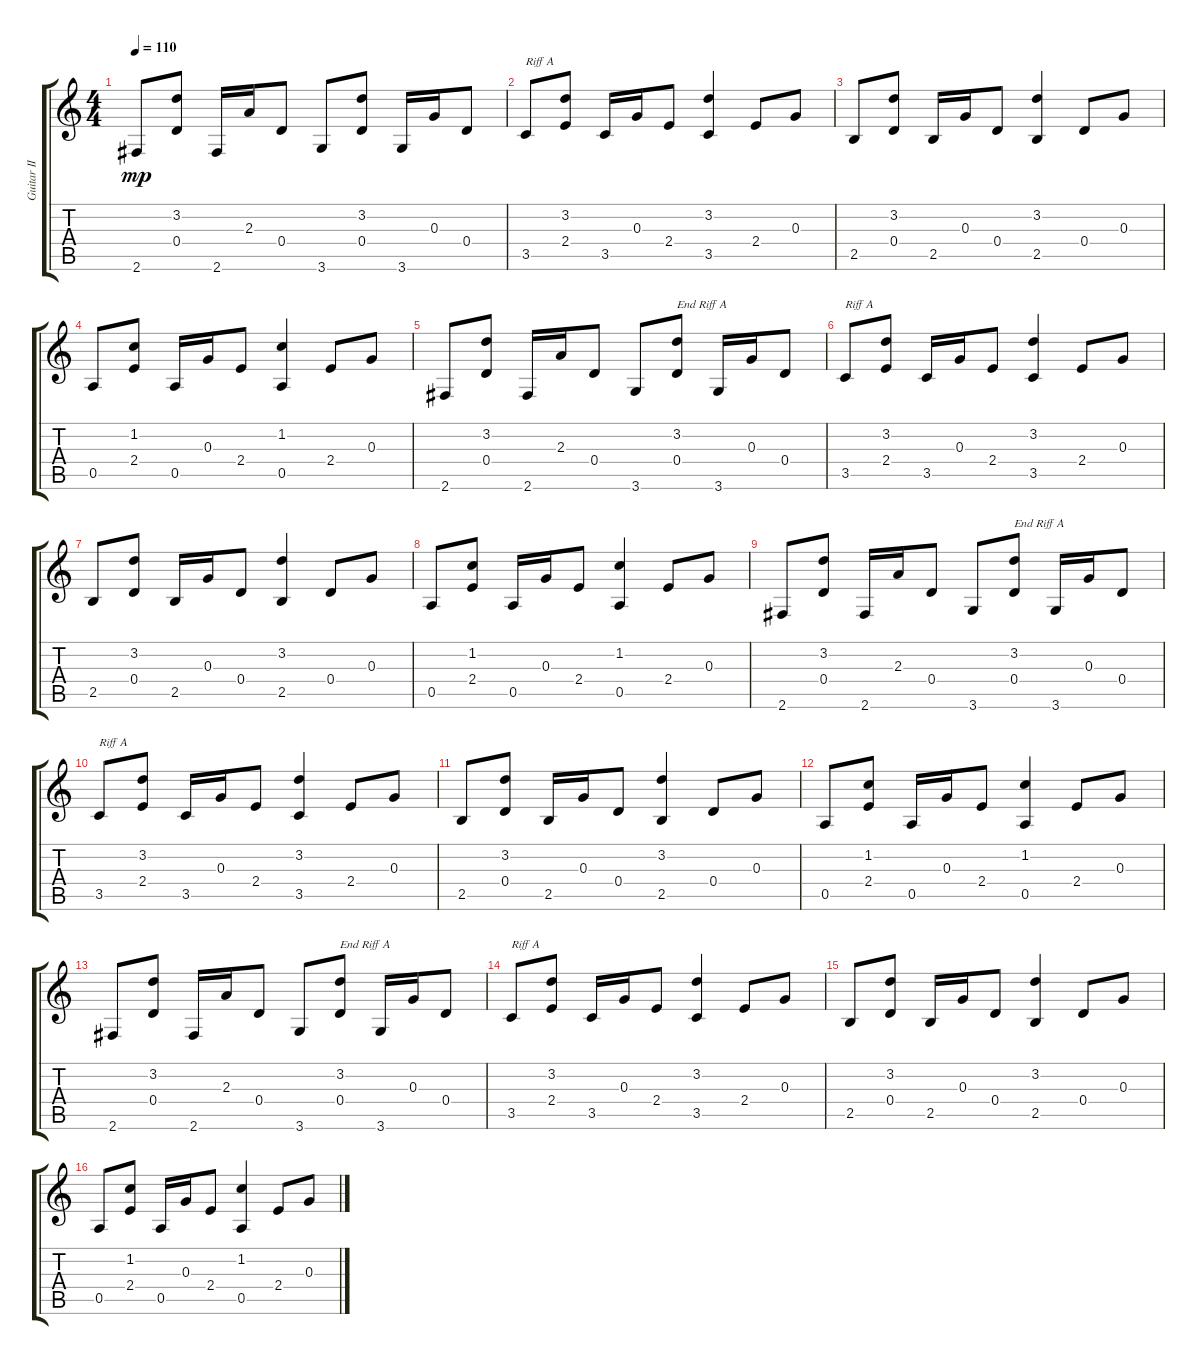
\track ("Guitar II" "Guitar II") {instrument acousticguitarnylon}
\staff {score tabs}
\tuning (E4 B3 G3 D3 A2 E2) {hide}
\ts (4 4)
\tempo 110
\clef g2
\ks c
2.6.8{dy mp instrument acousticguitarnylon} (3.2 0.4).8 2.6.16 2.3.16 0.4.8 3.6.8 (3.2 0.4).8 3.6.16 0.3.16 0.4.8 |
3.5.8{txt "Riff A"} (3.2 2.4).8 3.5.16 0.3.16 2.4.8 (3.2 3.5).4 2.4.8 0.3.8 |
2.5.8 (3.2 0.4).8 2.5.16 0.3.16 0.4.8 (3.2 2.5).4 0.4.8 0.3.8 |
0.5.8 (1.2 2.4).8 0.5.16 0.3.16 2.4.8 (1.2 0.5).4 2.4.8 0.3.8 |
2.6.8 (3.2 0.4).8 2.6.16 2.3.16 0.4.8 3.6.8 (3.2 0.4).8{txt "End Riff A"} 3.6.16 0.3.16 0.4.8 |
3.5.8{txt "Riff A"} (3.2 2.4).8 3.5.16 0.3.16 2.4.8 (3.2 3.5).4 2.4.8 0.3.8 |
2.5.8 (3.2 0.4).8 2.5.16 0.3.16 0.4.8 (3.2 2.5).4 0.4.8 0.3.8 |
0.5.8 (1.2 2.4).8 0.5.16 0.3.16 2.4.8 (1.2 0.5).4 2.4.8 0.3.8 |
2.6.8 (3.2 0.4).8 2.6.16 2.3.16 0.4.8 3.6.8 (3.2 0.4).8{txt "End Riff A"} 3.6.16 0.3.16 0.4.8 |
3.5.8{txt "Riff A"} (3.2 2.4).8 3.5.16 0.3.16 2.4.8 (3.2 3.5).4 2.4.8 0.3.8 |
2.5.8 (3.2 0.4).8 2.5.16 0.3.16 0.4.8 (3.2 2.5).4 0.4.8 0.3.8 |
0.5.8 (1.2 2.4).8 0.5.16 0.3.16 2.4.8 (1.2 0.5).4 2.4.8 0.3.8 |
2.6.8 (3.2 0.4).8 2.6.16 2.3.16 0.4.8 3.6.8 (3.2 0.4).8{txt "End Riff A"} 3.6.16 0.3.16 0.4.8 |
3.5.8{txt "Riff A"} (3.2 2.4).8 3.5.16 0.3.16 2.4.8 (3.2 3.5).4 2.4.8 0.3.8 |
2.5.8 (3.2 0.4).8 2.5.16 0.3.16 0.4.8 (3.2 2.5).4 0.4.8 0.3.8 |
0.5.8 (1.2 2.4).8 0.5.16 0.3.16 2.4.8 (1.2 0.5).4 2.4.8 0.3.8
